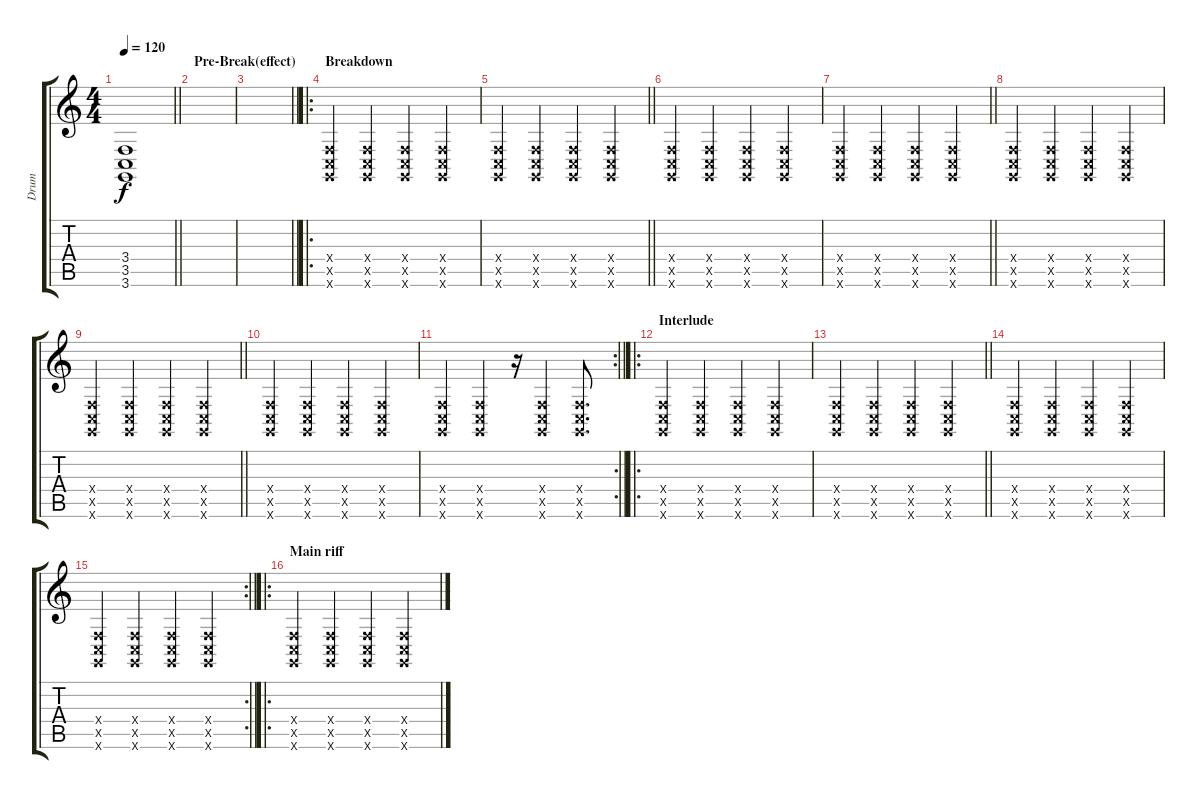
\track ("Drum" "Drum") {instrument synthdrum}
\staff {score tabs}
\tuning (E4 B3 G3 D3 A2 E2) {hide}
\ts (4 4)
\tempo 120
\clef g2
\barLineRight lightlight
\ks c
(3.4{t} 3.5{t} 3.6{t}).1{dy f} |
\section ("" "Pre-Break(effect)")
|
\barLineRight lightlight
|
\ro
\section ("" "Breakdown")
(3.4{x} 3.5{x} 3.6{x}).4 (3.4{x} 3.5{x} 3.6{x}).4 (3.4{x} 3.5{x} 3.6{x}).4 (3.4{x} 3.5{x} 3.6{x}).4 |
\barLineRight lightlight
(3.4{x} 3.5{x} 3.6{x}).4 (3.4{x} 3.5{x} 3.6{x}).4 (3.4{x} 3.5{x} 3.6{x}).4 (3.4{x} 3.5{x} 3.6{x}).4 |
(3.4{x} 3.5{x} 3.6{x}).4 (3.4{x} 3.5{x} 3.6{x}).4 (3.4{x} 3.5{x} 3.6{x}).4 (3.4{x} 3.5{x} 3.6{x}).4 |
\barLineRight lightlight
(3.4{x} 3.5{x} 3.6{x}).4 (3.4{x} 3.5{x} 3.6{x}).4 (3.4{x} 3.5{x} 3.6{x}).4 (3.4{x} 3.5{x} 3.6{x}).4 |
(3.4{x} 3.5{x} 3.6{x}).4 (3.4{x} 3.5{x} 3.6{x}).4 (3.4{x} 3.5{x} 3.6{x}).4 (3.4{x} 3.5{x} 3.6{x}).4 |
\barLineRight lightlight
(3.4{x} 3.5{x} 3.6{x}).4 (3.4{x} 3.5{x} 3.6{x}).4 (3.4{x} 3.5{x} 3.6{x}).4 (3.4{x} 3.5{x} 3.6{x}).4 |
(3.4{x} 3.5{x} 3.6{x}).4 (3.4{x} 3.5{x} 3.6{x}).4 (3.4{x} 3.5{x} 3.6{x}).4 (3.4{x} 3.5{x} 3.6{x}).4 |
\rc 2
\barLineRight lightlight
(3.4{x} 3.5{x} 3.6{x}).4 (3.4{x} 3.5{x} 3.6{x}).4 r.16 (3.4{x} 3.5{x} 3.6{x}).4 (3.4{x} 3.5{x} 3.6{x}).8{d} |
\ro
\section ("" "Interlude")
(3.4{x} 3.5{x} 3.6{x}).4 (3.4{x} 3.5{x} 3.6{x}).4 (3.4{x} 3.5{x} 3.6{x}).4 (3.4{x} 3.5{x} 3.6{x}).4 |
\barLineRight lightlight
(3.4{x} 3.5{x} 3.6{x}).4 (3.4{x} 3.5{x} 3.6{x}).4 (3.4{x} 3.5{x} 3.6{x}).4 (3.4{x} 3.5{x} 3.6{x}).4 |
(3.4{x} 3.5{x} 3.6{x}).4 (3.4{x} 3.5{x} 3.6{x}).4 (3.4{x} 3.5{x} 3.6{x}).4 (3.4{x} 3.5{x} 3.6{x}).4 |
\rc 2
\barLineRight lightlight
(3.4{x} 3.5{x} 3.6{x}).4 (3.4{x} 3.5{x} 3.6{x}).4 (3.4{x} 3.5{x} 3.6{x}).4 (3.4{x} 3.5{x} 3.6{x}).4 |
\ro
\section ("" "Main riff")
(3.4{x} 3.5{x} 3.6{x}).4 (3.4{x} 3.5{x} 3.6{x}).4 (3.4{x} 3.5{x} 3.6{x}).4 (3.4{x} 3.5{x} 3.6{x}).4
